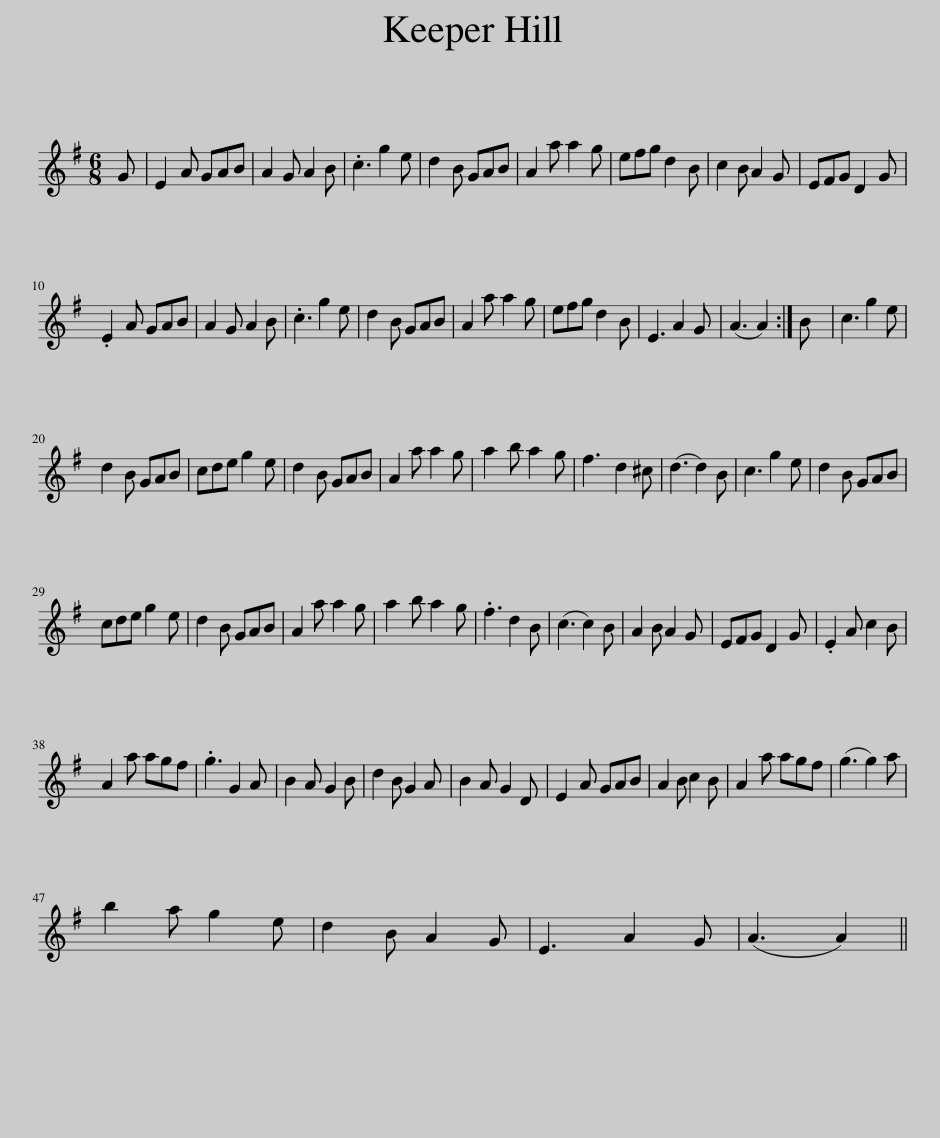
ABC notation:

X:1
L:1/8
M:6/8
I:linebreak $
K:G
V:1 treble
V:1
 G | E2 A GAB | A2 G A2 B | .c3 g2 e | d2 B GAB | %5
 A2 a a2 g | efg d2 B | c2 B A2 G | EFG D2 G |$ .E2 A GAB | %10
 A2 G A2 B | .c3 g2 e | d2 B GAB | A2 a a2 g | efg d2 B | %15
 E3 A2 G | (A3 A2) :| B | c3 g2 e |$ d2 B GAB | %20
 cde g2 e | d2 B GAB | A2 a a2 g | a2 b a2 g | f3 d2 ^c | %25
 (d3 d2) B | c3 g2 e | d2 B GAB |$ cde g2 e | d2 B GAB | %30
 A2 a a2 g | a2 b a2 g | .f3 d2 B | (c3 c2) B | A2 B A2 G | %35
 EFG D2 G | .E2 A c2 B |$ A2 a agf | .g3 G2 A | B2 A G2 B | %40
 d2 B G2 A | B2 A G2 D | E2 A GAB | A2 B c2 B | A2 a agf | %45
 (g3 g2) a |$ b2 a g2 e | d2 B A2 G | E3 A2 G | (A3 A2) || %50
